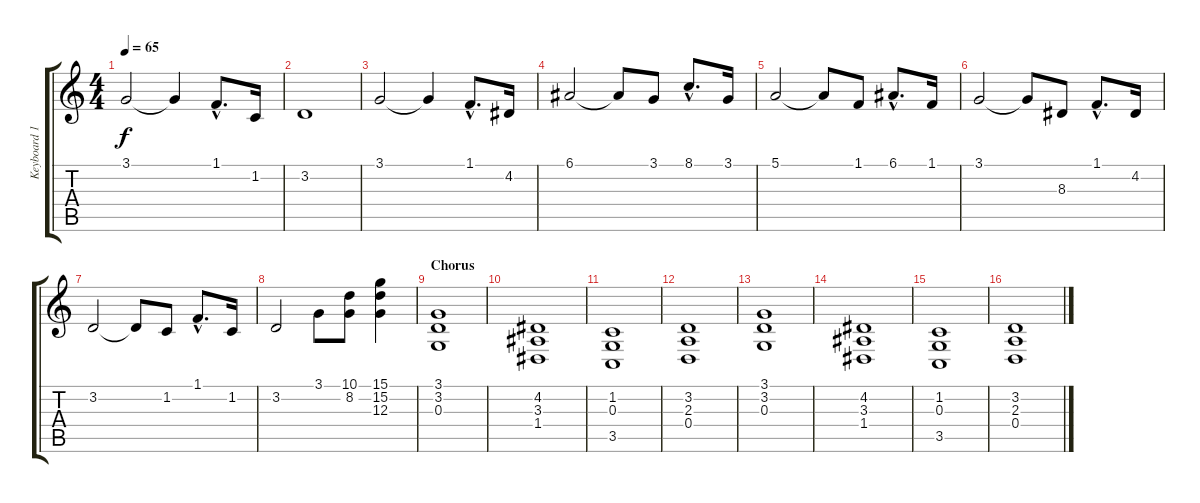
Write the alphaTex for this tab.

\track ("Keyboard 1" "Keyboard 1") {instrument stringensemble1}
\staff {score tabs}
\tuning (E4 B3 G3 D3 A2 E2) {hide}
\ts (4 4)
\tempo 65
\clef g2
\ks c
3.1.2{dy f} 3.1{t}.4 1.1{hac}.8{d} 1.2.16 |
3.2.1 |
3.1.2 3.1{t}.4 1.1{hac}.8{d} 4.2.16 |
6.1.2 6.1{t}.8 3.1.8 8.1{hac}.8{d} 3.1.16 |
5.1.2 5.1{t}.8 1.1.8 6.1{hac}.8{d} 1.1.16 |
3.1.2 3.1{t}.8 8.3.8 1.1{hac}.8{d} 4.2.16 |
3.2.2 3.2{t}.8 1.2.8 1.1{hac}.8{d} 1.2.16 |
3.2.2 3.1.8 (10.1 8.2).8 (15.1 15.2 12.3).4 |
\section ("" "Chorus")
(3.1 3.2 0.3).1 |
(4.2 3.3 1.4).1 |
(1.2 0.3 3.5).1 |
(3.2 2.3 0.4).1 |
(3.1 3.2 0.3).1 |
(4.2 3.3 1.4).1 |
(1.2 0.3 3.5).1 |
(3.2 2.3 0.4).1
